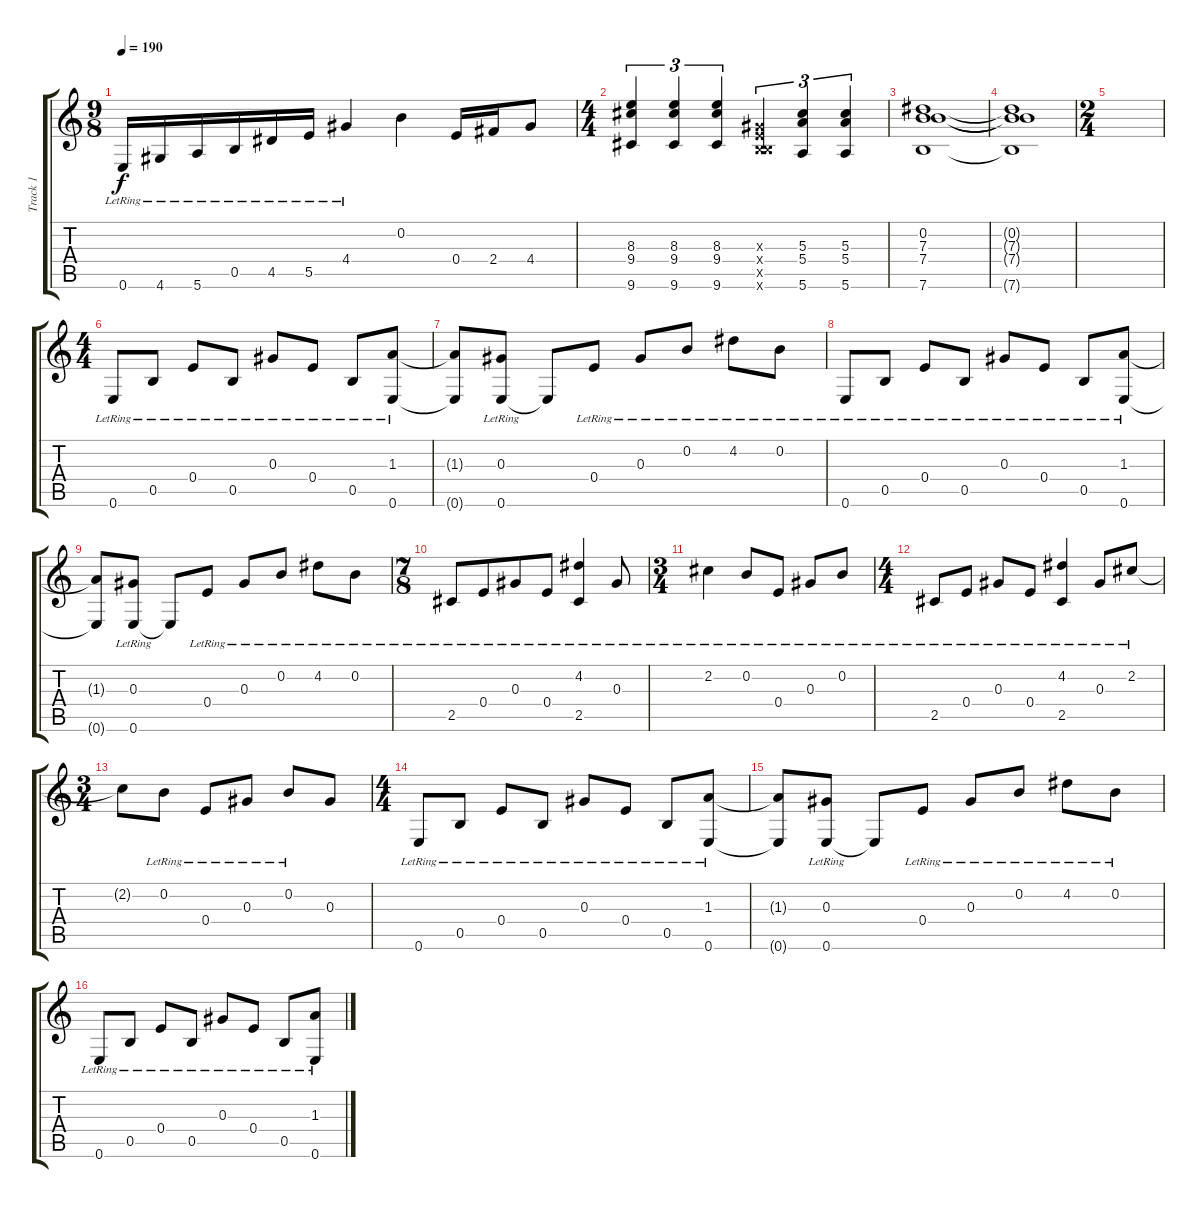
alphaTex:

\track ("Track 1" "Track 1") {instrument electricguitarjazz}
\staff {score tabs}
\tuning (E4 B3 Ab3 E3 B2 E2) {hide}
\ts (9 8)
\tempo 190
\clef g2
\ks c
0.6{lr}.16{dy f} 4.6{lr}.16 5.6{lr}.16 0.5{lr}.16 4.5{lr}.16 5.5{lr}.16 4.4{lr}.4 0.2.4 0.4.16 2.4.16 4.4.8 |
\ts (4 4)
(8.3 9.4 9.6).4{tu (3 2)} (8.3 9.4 9.6).4{tu (3 2)} (8.3 9.4 9.6).4{tu (3 2)} (0.3{x} 0.4{x} 0.5{x} 7.6{x}).4{tu (3 2)} (5.3 5.4 5.6).4{tu (3 2)} (5.3 5.4 5.6).4{tu (3 2)} |
(0.2 7.3 7.4 7.6).1 |
(0.2{t} 7.3{t} 7.4{t} 7.6{t}).1 |
\ts (2 4)
|
\ts (4 4)
0.6{lr}.8 0.5{lr}.8 0.4{lr}.8 0.5{lr}.8 0.3{lr}.8 0.4{lr}.8 0.5{lr}.8 (1.3{lr} 0.6).8 |
(1.3{t} 0.6{t}).8 (0.3{lr} 0.6).8 0.6{t}.8 0.4{lr}.8 0.3{lr}.8 0.2{lr}.8 4.2{lr}.8 0.2{lr}.8 |
0.6{lr}.8 0.5{lr}.8 0.4{lr}.8 0.5{lr}.8 0.3{lr}.8 0.4{lr}.8 0.5{lr}.8 (1.3{lr} 0.6).8 |
(1.3{t} 0.6{t}).8 (0.3{lr} 0.6).8 0.6{t}.8 0.4{lr}.8 0.3{lr}.8 0.2{lr}.8 4.2{lr}.8 0.2{lr}.8 |
\ts (7 8)
2.5{lr}.8 0.4{lr}.8 0.3{lr}.8 0.4{lr}.8 (4.2{lr} 2.5{lr}).4 0.3{lr}.8 |
\ts (3 4)
2.2{lr}.4 0.2{lr}.8 0.4{lr}.8 0.3{lr}.8 0.2{lr}.8 |
\ts (4 4)
2.5{lr}.8 0.4{lr}.8 0.3{lr}.8 0.4{lr}.8 (4.2{lr} 2.5{lr}).4 0.3{lr}.8 2.2{lr}.8 |
\ts (3 4)
2.2{t}.8 0.2{lr}.8 0.4{lr}.8 0.3{lr}.8 0.2{lr}.8 0.3.8 |
\ts (4 4)
0.6{lr}.8 0.5{lr}.8 0.4{lr}.8 0.5{lr}.8 0.3{lr}.8 0.4{lr}.8 0.5{lr}.8 (1.3{lr} 0.6).8 |
(1.3{t} 0.6{t}).8 (0.3{lr} 0.6).8 0.6{t}.8 0.4{lr}.8 0.3{lr}.8 0.2{lr}.8 4.2{lr}.8 0.2{lr}.8 |
0.6{lr}.8 0.5{lr}.8 0.4{lr}.8 0.5{lr}.8 0.3{lr}.8 0.4{lr}.8 0.5{lr}.8 (1.3{lr} 0.6).8
